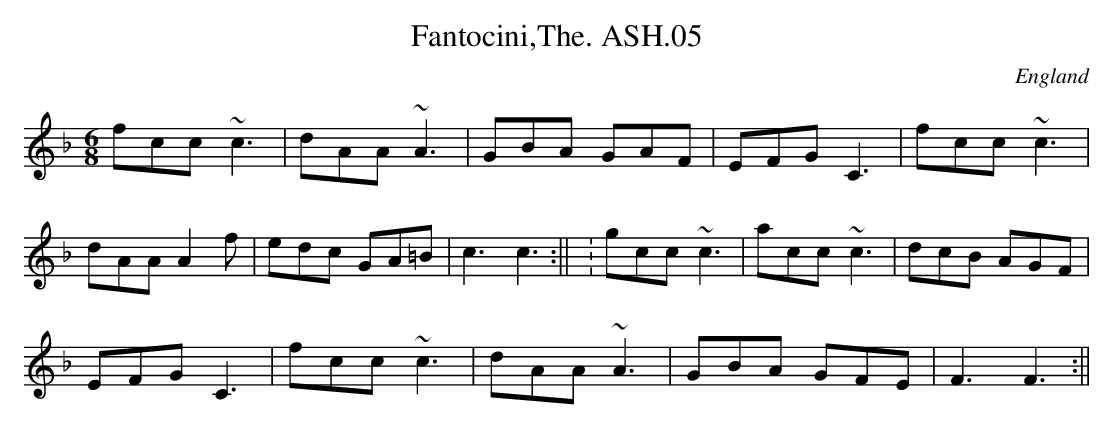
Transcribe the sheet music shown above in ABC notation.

X:1
T:Fantocini,The. ASH.05
M:6/8
L:1/8
O:England
K:F
fcc ~c3 | dAA ~A3 | GBA GAF | EFG C3 |
fcc ~c3 |! dAA A2f | edc GA=B | c3 c3:||
:gcc ~c3 | acc ~c3 | dcB AGF |! EFG C3 |
fcc ~c3 | dAA ~A3 | GBA GFE | F3 F3 :||
